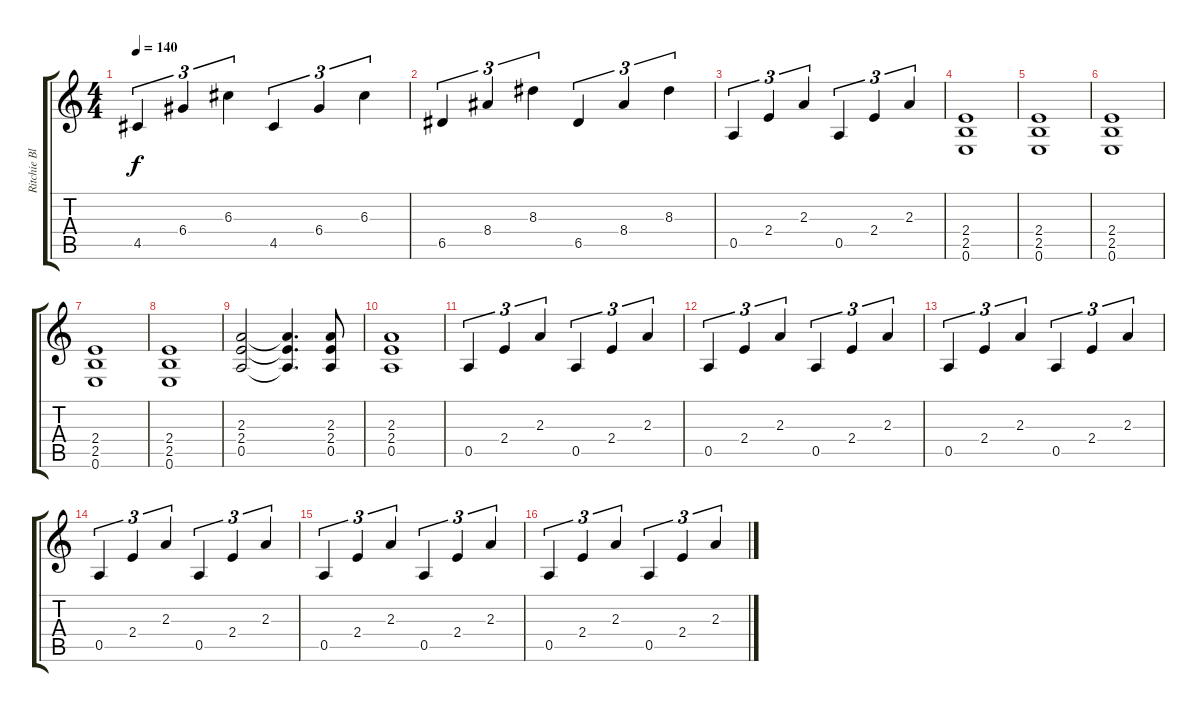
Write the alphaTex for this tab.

\track ("Ritchie Blackmore Solo" "Ritchie Bl") {instrument overdrivenguitar}
\staff {score tabs}
\tuning (E4 B3 G3 D3 A2 E2) {hide}
\ts (4 4)
\tempo 140
\clef g2
\ks c
4.5.4{tu (3 2) dy f} 6.4.4{tu (3 2)} 6.3.4{tu (3 2)} 4.5.4{tu (3 2)} 6.4.4{tu (3 2)} 6.3.4{tu (3 2)} |
6.5.4{tu (3 2)} 8.4.4{tu (3 2)} 8.3.4{tu (3 2)} 6.5.4{tu (3 2)} 8.4.4{tu (3 2)} 8.3.4{tu (3 2)} |
0.5.4{tu (3 2)} 2.4.4{tu (3 2)} 2.3.4{tu (3 2)} 0.5.4{tu (3 2)} 2.4.4{tu (3 2)} 2.3.4{tu (3 2)} |
(2.4 2.5 0.6).1{volume 13} |
(2.4 2.5 0.6).1 |
(2.4 2.5 0.6).1 |
(2.4 2.5 0.6).1 |
(2.4 2.5 0.6).1 |
(2.3 2.4 0.5).2 (2.3{t} 2.4{t} 0.5{t}).4{d} (2.3 2.4 0.5).8 |
(2.3 2.4 0.5).1 |
0.5.4{tu (3 2)} 2.4.4{tu (3 2)} 2.3.4{tu (3 2)} 0.5.4{tu (3 2)} 2.4.4{tu (3 2)} 2.3.4{tu (3 2)} |
0.5.4{tu (3 2)} 2.4.4{tu (3 2)} 2.3.4{tu (3 2)} 0.5.4{tu (3 2)} 2.4.4{tu (3 2)} 2.3.4{tu (3 2)} |
0.5.4{tu (3 2)} 2.4.4{tu (3 2)} 2.3.4{tu (3 2)} 0.5.4{tu (3 2)} 2.4.4{tu (3 2)} 2.3.4{tu (3 2)} |
0.5.4{tu (3 2)} 2.4.4{tu (3 2)} 2.3.4{tu (3 2)} 0.5.4{tu (3 2)} 2.4.4{tu (3 2)} 2.3.4{tu (3 2)} |
0.5.4{tu (3 2)} 2.4.4{tu (3 2)} 2.3.4{tu (3 2)} 0.5.4{tu (3 2)} 2.4.4{tu (3 2)} 2.3.4{tu (3 2)} |
0.5.4{tu (3 2)} 2.4.4{tu (3 2)} 2.3.4{tu (3 2)} 0.5.4{tu (3 2)} 2.4.4{tu (3 2)} 2.3.4{tu (3 2)}
